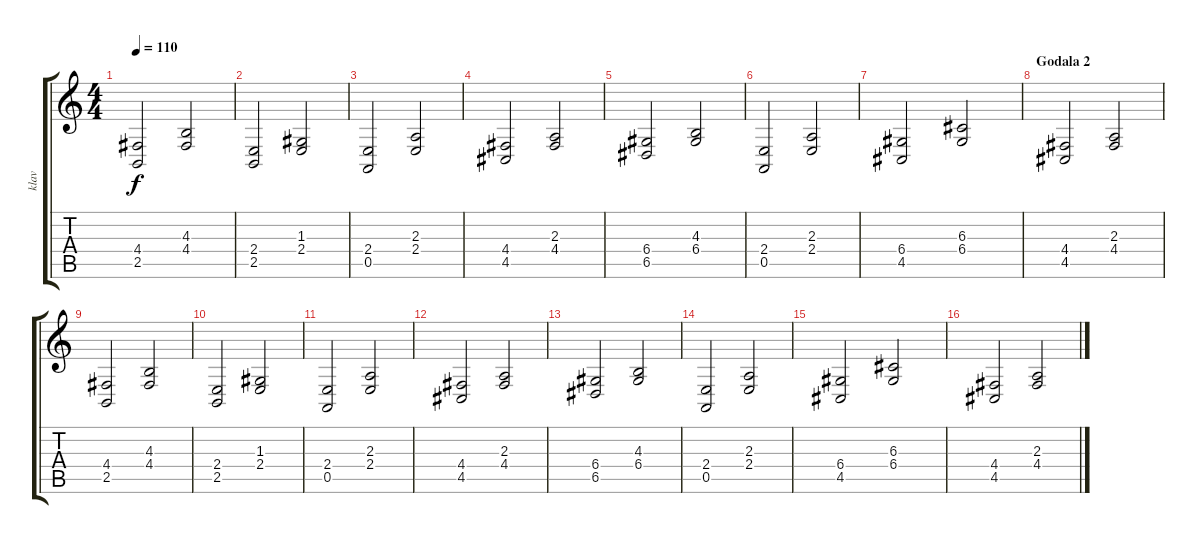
\track ("klav" "klav") {instrument acousticgrandpiano}
\staff {score tabs}
\tuning (E4 B3 G3 D3 A2 E2) {hide}
\ts (4 4)
\tempo 110
\clef g2
\ks c
(4.4 2.5).2{dy f} (4.3 4.4).2 |
(2.4 2.5).2 (1.3 2.4).2 |
(2.4 0.5).2 (2.3 2.4).2 |
(4.4 4.5).2 (2.3 4.4).2 |
(6.4 6.5).2 (4.3 6.4).2 |
(2.4 0.5).2 (2.3 2.4).2 |
(6.4 4.5).2 (6.3 6.4).2 |
\section ("" "Godala 2")
(4.4 4.5).2 (2.3 4.4).2 |
(4.4 2.5).2 (4.3 4.4).2 |
(2.4 2.5).2 (1.3 2.4).2 |
(2.4 0.5).2 (2.3 2.4).2 |
(4.4 4.5).2 (2.3 4.4).2 |
(6.4 6.5).2 (4.3 6.4).2 |
(2.4 0.5).2 (2.3 2.4).2 |
(6.4 4.5).2 (6.3 6.4).2 |
(4.4 4.5).2 (2.3 4.4).2
